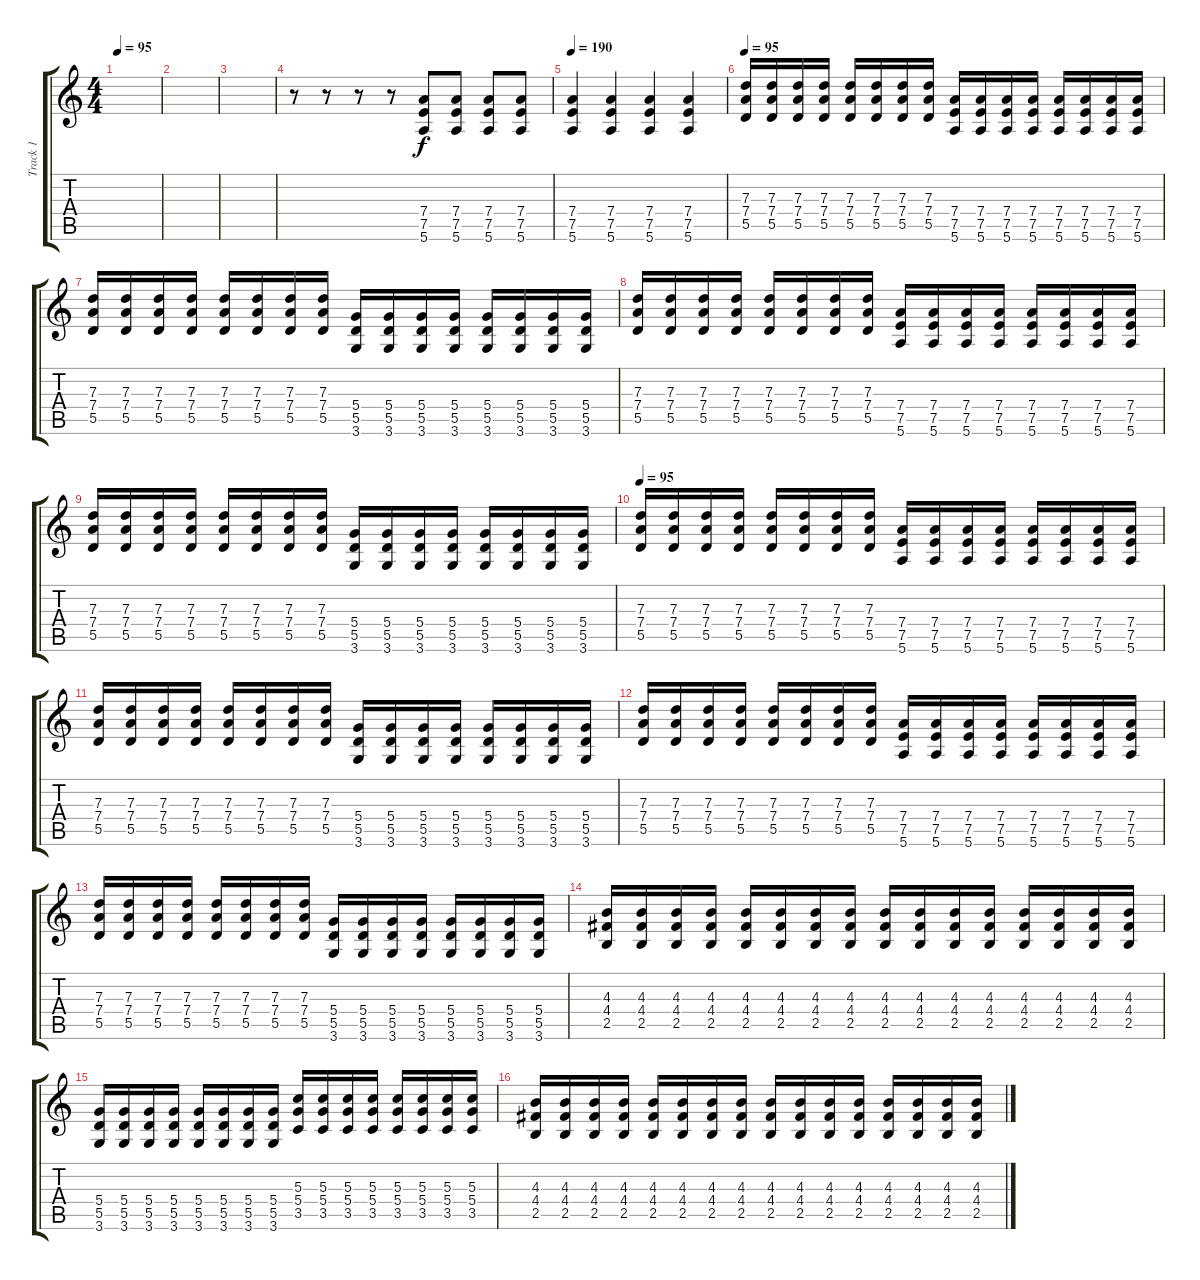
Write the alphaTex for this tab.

\track ("Track 1" "Track 1") {instrument distortionguitar}
\staff {score tabs}
\tuning (E4 B3 G3 D3 A2 E2) {hide}
\ts (4 4)
\tempo 95
\clef g2
\ks c
|
|
|
r.8 r.8 r.8 r.8 (7.4 7.5 5.6).8 (7.4 7.5 5.6).8 (7.4 7.5 5.6).8 (7.4 7.5 5.6).8 |
\tempo 190
(7.4 7.5 5.6).4 (7.4 7.5 5.6).4 (7.4 7.5 5.6).4 (7.4 7.5 5.6).4 |
\tempo 95
(7.3 7.4 5.5).16 (7.3 7.4 5.5).16 (7.3 7.4 5.5).16 (7.3 7.4 5.5).16 (7.3 7.4 5.5).16 (7.3 7.4 5.5).16 (7.3 7.4 5.5).16 (7.3 7.4 5.5).16 (7.4 7.5 5.6).16 (7.4 7.5 5.6).16 (7.4 7.5 5.6).16 (7.4 7.5 5.6).16 (7.4 7.5 5.6).16 (7.4 7.5 5.6).16 (7.4 7.5 5.6).16 (7.4 7.5 5.6).16 |
(7.3 7.4 5.5).16 (7.3 7.4 5.5).16 (7.3 7.4 5.5).16 (7.3 7.4 5.5).16 (7.3 7.4 5.5).16 (7.3 7.4 5.5).16 (7.3 7.4 5.5).16 (7.3 7.4 5.5).16 (5.4 5.5 3.6).16 (5.4 5.5 3.6).16 (5.4 5.5 3.6).16 (5.4 5.5 3.6).16 (5.4 5.5 3.6).16 (5.4 5.5 3.6).16 (5.4 5.5 3.6).16 (5.4 5.5 3.6).16 |
(7.3 7.4 5.5).16 (7.3 7.4 5.5).16 (7.3 7.4 5.5).16 (7.3 7.4 5.5).16 (7.3 7.4 5.5).16 (7.3 7.4 5.5).16 (7.3 7.4 5.5).16 (7.3 7.4 5.5).16 (7.4 7.5 5.6).16 (7.4 7.5 5.6).16 (7.4 7.5 5.6).16 (7.4 7.5 5.6).16 (7.4 7.5 5.6).16 (7.4 7.5 5.6).16 (7.4 7.5 5.6).16 (7.4 7.5 5.6).16 |
(7.3 7.4 5.5).16 (7.3 7.4 5.5).16 (7.3 7.4 5.5).16 (7.3 7.4 5.5).16 (7.3 7.4 5.5).16 (7.3 7.4 5.5).16 (7.3 7.4 5.5).16 (7.3 7.4 5.5).16 (5.4 5.5 3.6).16 (5.4 5.5 3.6).16 (5.4 5.5 3.6).16 (5.4 5.5 3.6).16 (5.4 5.5 3.6).16 (5.4 5.5 3.6).16 (5.4 5.5 3.6).16 (5.4 5.5 3.6).16 |
\tempo 95
(7.3 7.4 5.5).16 (7.3 7.4 5.5).16 (7.3 7.4 5.5).16 (7.3 7.4 5.5).16 (7.3 7.4 5.5).16 (7.3 7.4 5.5).16 (7.3 7.4 5.5).16 (7.3 7.4 5.5).16 (7.4 7.5 5.6).16 (7.4 7.5 5.6).16 (7.4 7.5 5.6).16 (7.4 7.5 5.6).16 (7.4 7.5 5.6).16 (7.4 7.5 5.6).16 (7.4 7.5 5.6).16 (7.4 7.5 5.6).16 |
(7.3 7.4 5.5).16 (7.3 7.4 5.5).16 (7.3 7.4 5.5).16 (7.3 7.4 5.5).16 (7.3 7.4 5.5).16 (7.3 7.4 5.5).16 (7.3 7.4 5.5).16 (7.3 7.4 5.5).16 (5.4 5.5 3.6).16 (5.4 5.5 3.6).16 (5.4 5.5 3.6).16 (5.4 5.5 3.6).16 (5.4 5.5 3.6).16 (5.4 5.5 3.6).16 (5.4 5.5 3.6).16 (5.4 5.5 3.6).16 |
(7.3 7.4 5.5).16 (7.3 7.4 5.5).16 (7.3 7.4 5.5).16 (7.3 7.4 5.5).16 (7.3 7.4 5.5).16 (7.3 7.4 5.5).16 (7.3 7.4 5.5).16 (7.3 7.4 5.5).16 (7.4 7.5 5.6).16 (7.4 7.5 5.6).16 (7.4 7.5 5.6).16 (7.4 7.5 5.6).16 (7.4 7.5 5.6).16 (7.4 7.5 5.6).16 (7.4 7.5 5.6).16 (7.4 7.5 5.6).16 |
(7.3 7.4 5.5).16 (7.3 7.4 5.5).16 (7.3 7.4 5.5).16 (7.3 7.4 5.5).16 (7.3 7.4 5.5).16 (7.3 7.4 5.5).16 (7.3 7.4 5.5).16 (7.3 7.4 5.5).16 (5.4 5.5 3.6).16 (5.4 5.5 3.6).16 (5.4 5.5 3.6).16 (5.4 5.5 3.6).16 (5.4 5.5 3.6).16 (5.4 5.5 3.6).16 (5.4 5.5 3.6).16 (5.4 5.5 3.6).16 |
(4.3 4.4 2.5).16 (4.3 4.4 2.5).16 (4.3 4.4 2.5).16 (4.3 4.4 2.5).16 (4.3 4.4 2.5).16 (4.3 4.4 2.5).16 (4.3 4.4 2.5).16 (4.3 4.4 2.5).16 (4.3 4.4 2.5).16 (4.3 4.4 2.5).16 (4.3 4.4 2.5).16 (4.3 4.4 2.5).16 (4.3 4.4 2.5).16 (4.3 4.4 2.5).16 (4.3 4.4 2.5).16 (4.3 4.4 2.5).16 |
(5.4 5.5 3.6).16 (5.4 5.5 3.6).16 (5.4 5.5 3.6).16 (5.4 5.5 3.6).16 (5.4 5.5 3.6).16 (5.4 5.5 3.6).16 (5.4 5.5 3.6).16 (5.4 5.5 3.6).16 (5.3 5.4 3.5).16 (5.3 5.4 3.5).16 (5.3 5.4 3.5).16 (5.3 5.4 3.5).16 (5.3 5.4 3.5).16 (5.3 5.4 3.5).16 (5.3 5.4 3.5).16 (5.3 5.4 3.5).16 |
(4.3 4.4 2.5).16 (4.3 4.4 2.5).16 (4.3 4.4 2.5).16 (4.3 4.4 2.5).16 (4.3 4.4 2.5).16 (4.3 4.4 2.5).16 (4.3 4.4 2.5).16 (4.3 4.4 2.5).16 (4.3 4.4 2.5).16 (4.3 4.4 2.5).16 (4.3 4.4 2.5).16 (4.3 4.4 2.5).16 (4.3 4.4 2.5).16 (4.3 4.4 2.5).16 (4.3 4.4 2.5).16 (4.3 4.4 2.5).16
